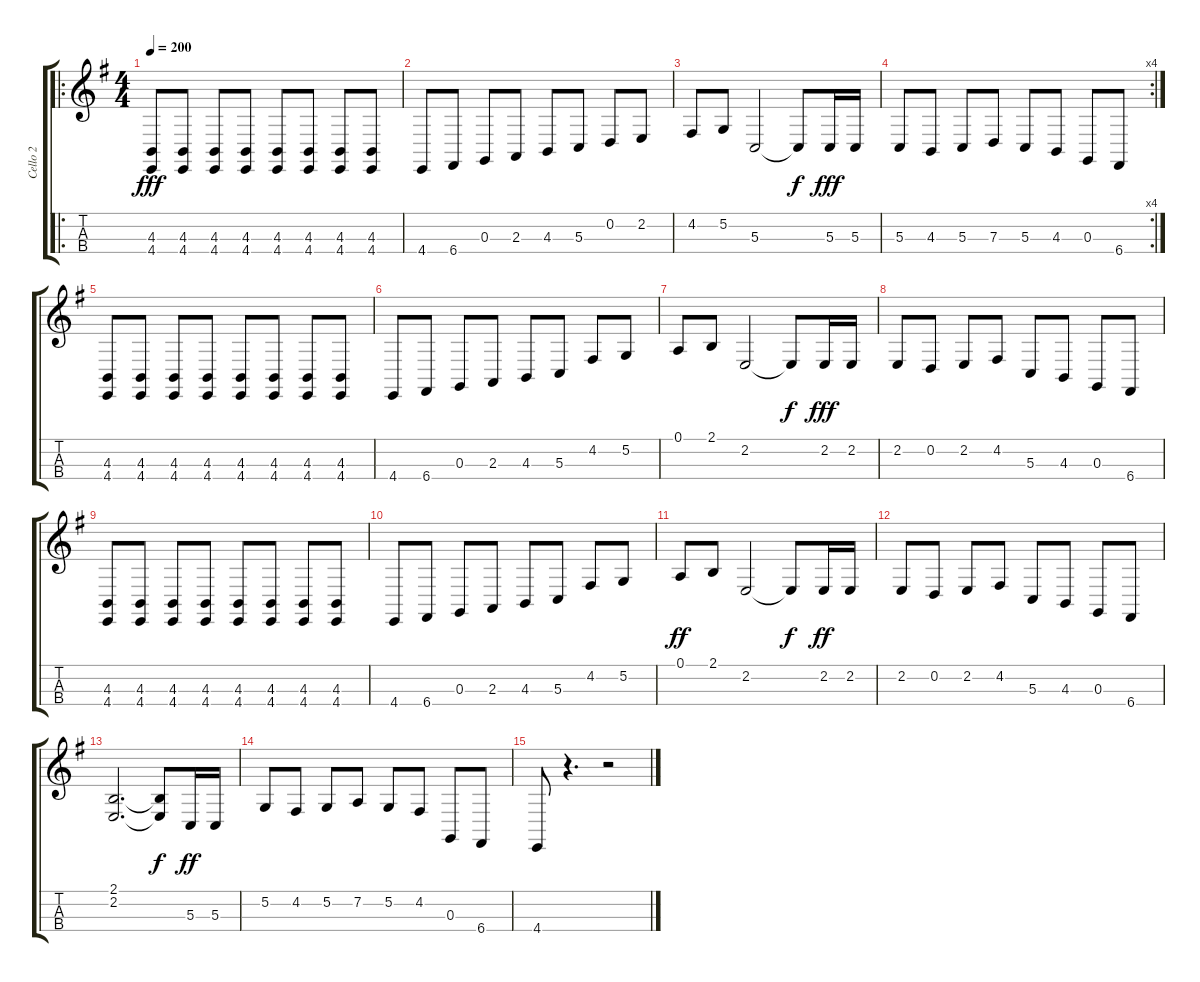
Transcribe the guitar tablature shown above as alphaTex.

\track ("Cello 2" "Cello 2") {instrument cello}
\staff {score tabs}
\tuning (A3 D3 G2 C2) {hide}
\ro
\ts (4 4)
\tempo 200
\clef g2
\ks g
(4.3 4.4).8{dy fff} (4.3 4.4).8 (4.3 4.4).8 (4.3 4.4).8 (4.3 4.4).8 (4.3 4.4).8 (4.3 4.4).8 (4.3 4.4).8 |
4.4.8 6.4.8 0.3.8 2.3.8 4.3.8 5.3.8 0.2.8 2.2.8 |
4.2.8 5.2.8 5.3.2 5.3{t}.8{dy f} 5.3.16{dy fff} 5.3.16 |
\rc 4
5.3.8 4.3.8 5.3.8 7.3.8 5.3.8 4.3.8 0.3.8 6.4.8 |
(4.3 4.4).8 (4.3 4.4).8 (4.3 4.4).8 (4.3 4.4).8 (4.3 4.4).8 (4.3 4.4).8 (4.3 4.4).8 (4.3 4.4).8 |
4.4.8 6.4.8 0.3.8 2.3.8 4.3.8 5.3.8 4.2.8 5.2.8 |
0.1.8 2.1.8 2.2.2 2.2{t}.8{dy f} 2.2.16{dy fff} 2.2.16 |
2.2.8 0.2.8 2.2.8 4.2.8 5.3.8 4.3.8 0.3.8 6.4.8 |
(4.3 4.4).8 (4.3 4.4).8 (4.3 4.4).8 (4.3 4.4).8 (4.3 4.4).8 (4.3 4.4).8 (4.3 4.4).8 (4.3 4.4).8 |
4.4.8 6.4.8 0.3.8 2.3.8 4.3.8 5.3.8 4.2.8 5.2.8 |
0.1.8{dy ff} 2.1.8 2.2.2 2.2{t}.8{dy f} 2.2.16{dy ff} 2.2.16 |
2.2.8 0.2.8 2.2.8 4.2.8 5.3.8 4.3.8 0.3.8 6.4.8 |
(2.1 2.2).2{d} (2.1{t} 2.2{t}).8{dy f} 5.3.16{dy ff} 5.3.16 |
5.2.8 4.2.8 5.2.8 7.2.8 5.2.8 4.2.8 0.3.8 6.4.8 |
4.4.8 r.4{d} r.2
